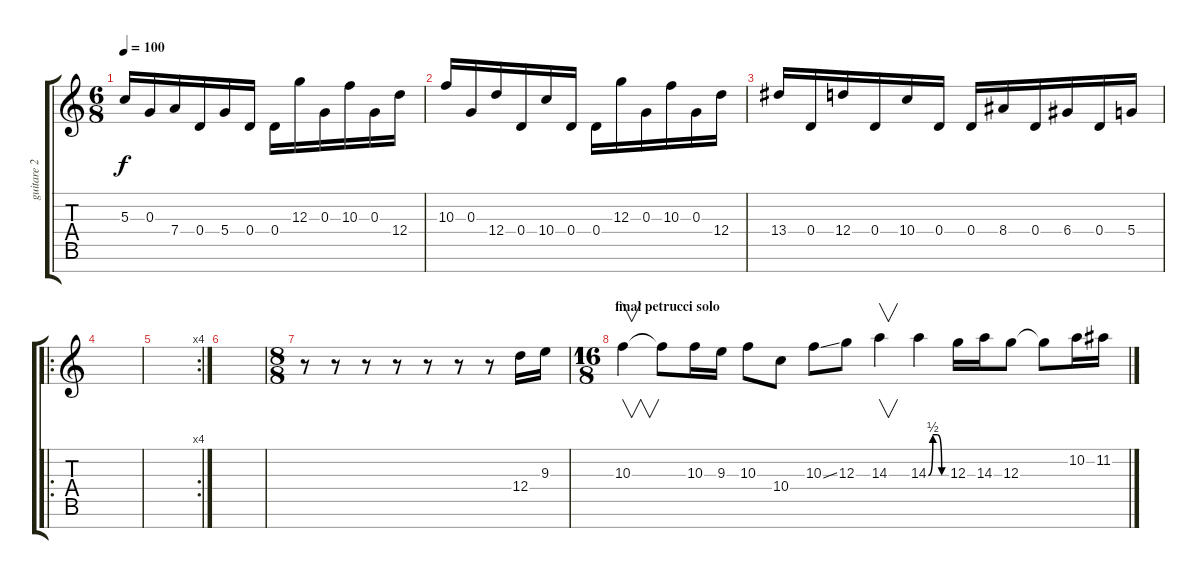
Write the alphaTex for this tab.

\track ("guitare 2 " "guitare 2 ") {instrument distortionguitar}
\staff {score tabs}
\tuning (E4 B3 G3 D3 A2 E2 B1) {hide}
\ts (6 8)
\tempo 100
\clef g2
\ks c
5.3.16{dy f} 0.3.16 7.4.16 0.4.16 5.4.16 0.4.16 0.4.16 12.3.16 0.3.16 10.3.16 0.3.16 12.4.16 |
10.3.16 0.3.16 12.4.16 0.4.16 10.4.16 0.4.16 0.4.16 12.3.16 0.3.16 10.3.16 0.3.16 12.4.16 |
13.4.16 0.4.16 12.4.16 0.4.16 10.4.16 0.4.16 0.4.16 8.4.16 0.4.16 6.4.16 0.4.16 5.4.16 |
\ro
|
\rc 4
|
|
\ts (8 8)
r.8 r.8 r.8 r.8 r.8 r.8 r.8 12.4.16 9.3.16 |
\ts (16 8)
\section ("" "final petrucci solo")
10.3.4{v} 10.3{t}.8 10.3.16 9.3.16 10.3.8 10.4.8 10.3{ss}.8 12.3.8 14.3.4{v} 14.3{be (custom 0 0 15 2 30 2 45 0 60 0)}.4 12.3.16 14.3.16 12.3.8 12.3{t}.8 10.2.16 11.2.16
